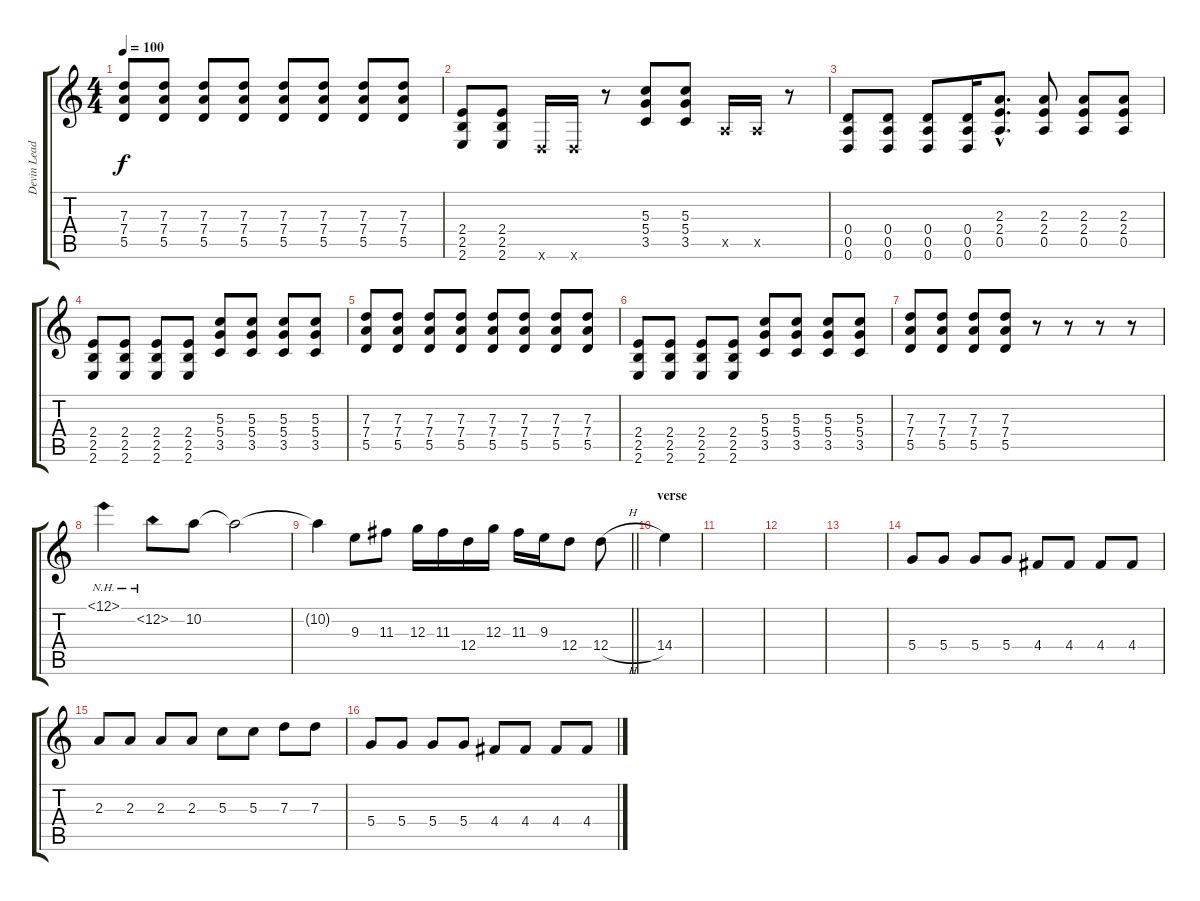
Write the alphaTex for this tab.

\track ("Devin Lead" "Devin Lead") {instrument distortionguitar}
\staff {score tabs}
\tuning (E4 B3 G3 D3 A2 D2) {hide}
\ts (4 4)
\tempo 100
\clef g2
\ks c
(7.3 7.4 5.5).8{dy f} (7.3 7.4 5.5).8 (7.3 7.4 5.5).8 (7.3 7.4 5.5).8 (7.3 7.4 5.5).8 (7.3 7.4 5.5).8 (7.3 7.4 5.5).8 (7.3 7.4 5.5).8 |
(2.4 2.5 2.6).8 (2.4 2.5 2.6).8 0.6{x}.16 0.6{x}.16 r.8 (5.3 5.4 3.5).8 (5.3 5.4 3.5).8 0.5{x}.16 0.5{x}.16 r.8 |
(0.4 0.5 0.6).8 (0.4 0.5 0.6).8 (0.4 0.5 0.6).8 (0.4 0.5 0.6).16 (2.3{hac} 2.4{hac} 0.5{hac}).8{d} (2.3 2.4 0.5).8 (2.3 2.4 0.5).8 (2.3 2.4 0.5).8 |
(2.4 2.5 2.6).8 (2.4 2.5 2.6).8 (2.4 2.5 2.6).8 (2.4 2.5 2.6).8 (5.3 5.4 3.5).8 (5.3 5.4 3.5).8 (5.3 5.4 3.5).8 (5.3 5.4 3.5).8 |
(7.3 7.4 5.5).8 (7.3 7.4 5.5).8 (7.3 7.4 5.5).8 (7.3 7.4 5.5).8 (7.3 7.4 5.5).8 (7.3 7.4 5.5).8 (7.3 7.4 5.5).8 (7.3 7.4 5.5).8 |
(2.4 2.5 2.6).8 (2.4 2.5 2.6).8 (2.4 2.5 2.6).8 (2.4 2.5 2.6).8 (5.3 5.4 3.5).8 (5.3 5.4 3.5).8 (5.3 5.4 3.5).8 (5.3 5.4 3.5).8 |
(7.3 7.4 5.5).8 (7.3 7.4 5.5).8 (7.3 7.4 5.5).8 (7.3 7.4 5.5).8 r.8 r.8 r.8 r.8 |
12.1{nh}.4 12.2{nh}.8 10.2.8 10.2{t}.2 |
\barLineRight lightlight
10.2{t}.4 9.3.8 11.3.8 12.3.16 11.3.16 12.4.16 12.3.16 11.3.16 9.3.16 12.4.8 12.4{h}.8 |
\section ("" "verse")
14.4.4 |
|
|
|
5.4.8 5.4.8 5.4.8 5.4.8 4.4.8 4.4.8 4.4.8 4.4.8 |
2.3.8 2.3.8 2.3.8 2.3.8 5.3.8 5.3.8 7.3.8 7.3.8 |
5.4.8 5.4.8 5.4.8 5.4.8 4.4.8 4.4.8 4.4.8 4.4.8
